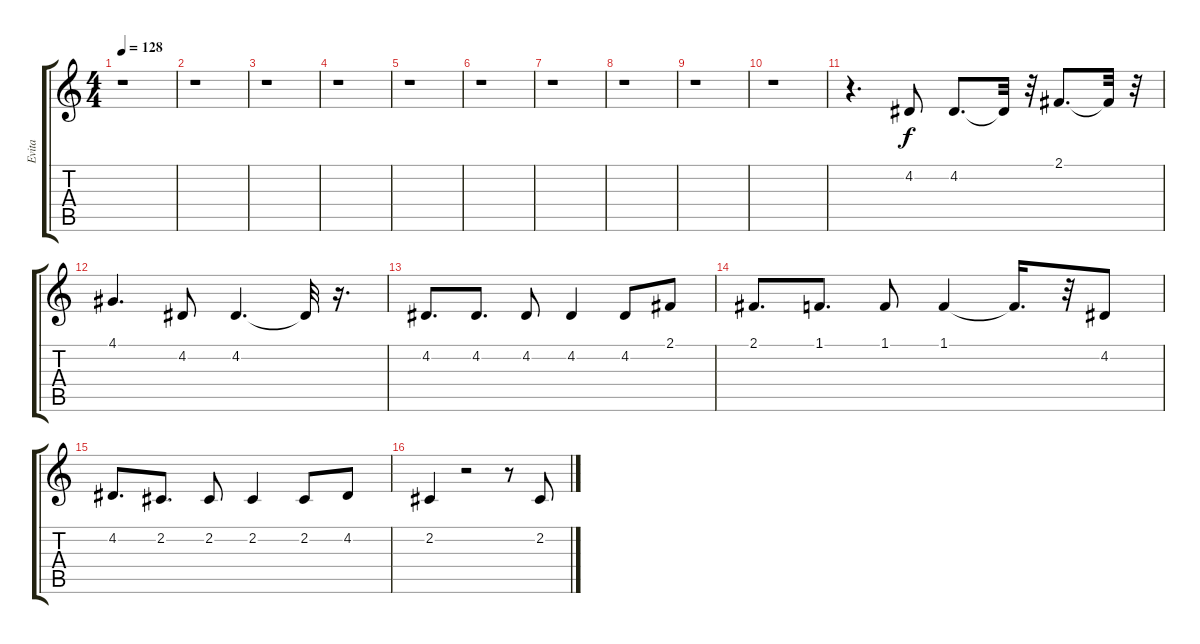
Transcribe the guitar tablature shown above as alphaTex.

\track ("Evita" "Evita") {instrument oboe}
\staff {score tabs}
\tuning (E4 B3 G3 D3 A2 E2) {hide}
\ts (4 4)
\tempo 128
\clef g2
\ks c
r.1{dy f} |
r.1 |
r.1 |
r.1 |
r.1 |
r.1 |
r.1 |
r.1 |
r.1 |
r.1 |
r.4{d} 4.2.8 4.2.8{d} 4.2{t}.32 r.32 2.1.8{d} 2.1{t}.32 r.32 |
4.1.4{d} 4.2.8 4.2.4{d} 4.2{t}.32 r.16{d} |
4.2.8{d} 4.2.8{d} 4.2.8 4.2.4 4.2.8 2.1.8 |
2.1.8{d} 1.1.8{d} 1.1.8 1.1.4 1.1{t}.16{d} r.32 4.2.8 |
4.2.8{d} 2.2.8{d} 2.2.8 2.2.4 2.2.8 4.2.8 |
2.2.4 r.2 r.8 2.2.8
